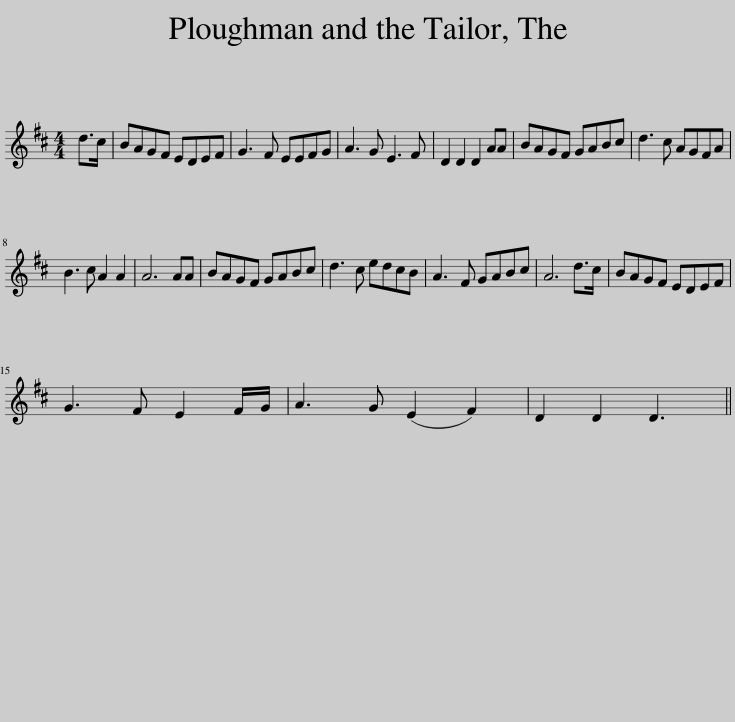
X:1
L:1/8
M:4/4
I:linebreak $
K:D
V:1 treble
V:1
 d>c | BAGF EDEF | G3 F EEFG | A3 G E3 F | D2 D2 D2 AA | %5
 BAGF GABc | d3 c AGFA |$ B3 c A2 A2 | A6 AA | BAGF GABc | %10
 d3 c edcB | A3 F GABc | A6 d>c | BAGF EDEF |$ G3 F E2 F/G/ | %15
 A3 G (E2 F2) | D2 D2 D3 || %17
